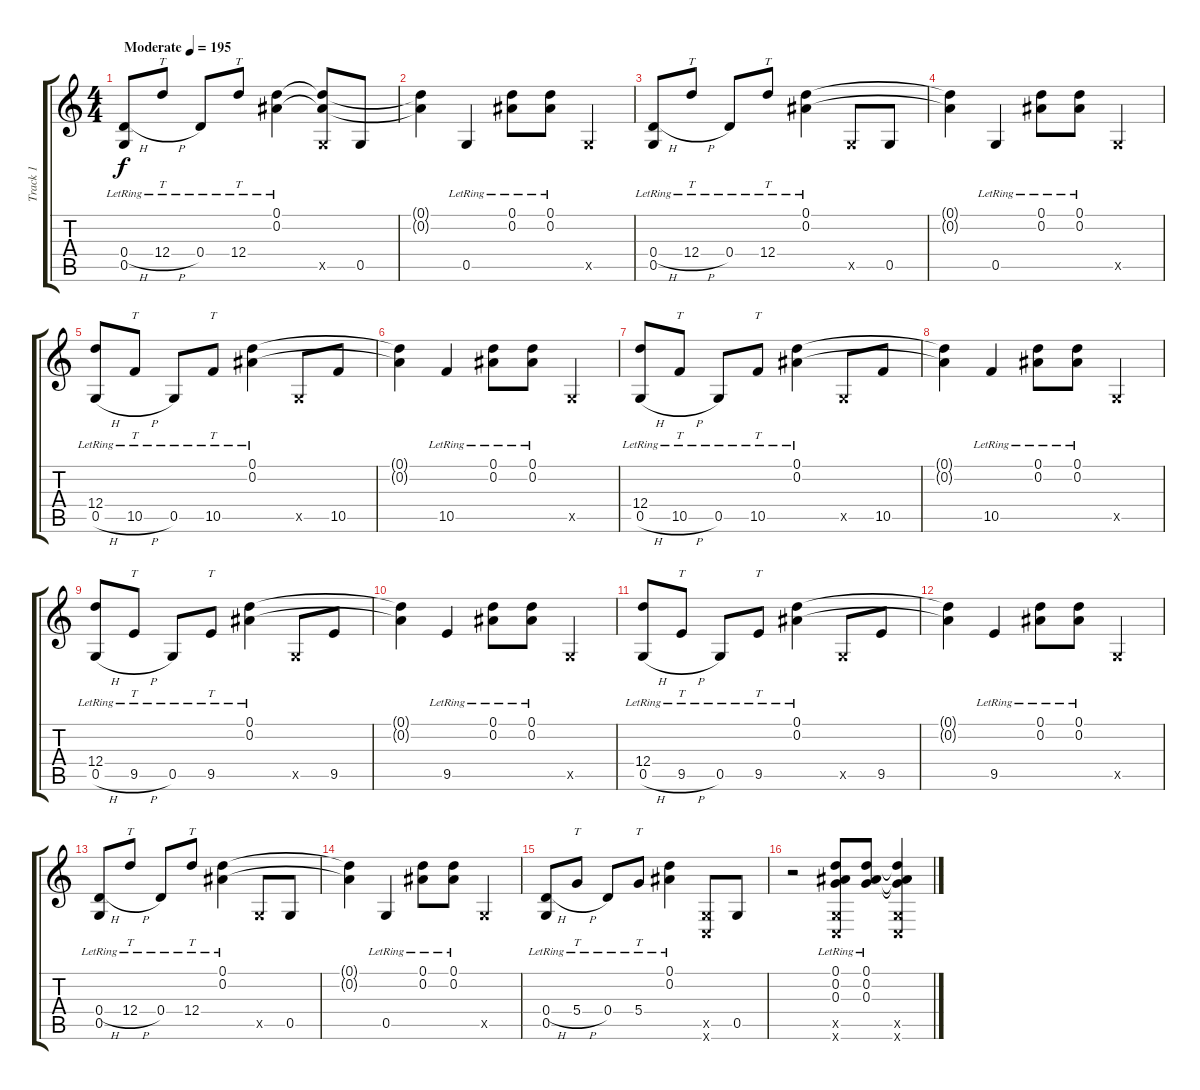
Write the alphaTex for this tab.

\track ("Track 1" "Track 1") {instrument acousticguitarsteel}
\staff {score tabs}
\tuning (D4 Bb3 G3 D3 G2 C2) {hide}
\ts (4 4)
\tempo (195 "Moderate")
\clef g2
\ks c
(0.4{h lr} 0.5{lr}).8{dy f instrument acousticguitarsteel} 12.4{h lr}.8{tt} 0.4{lr}.8 12.4{lr}.8{tt} (0.1{lr} 0.2{lr}).4 (0.1{t} 0.2{t} 0.5{x}).8 0.5.8 |
(0.1{t} 0.2{t}).4 0.5{lr}.4 (0.1{lr} 0.2{lr}).8 (0.1{lr} 0.2{lr}).8 0.5{x}.4 |
(0.4{h lr} 0.5{lr}).8 12.4{h lr}.8{tt} 0.4{lr}.8 12.4{lr}.8{tt} (0.1{lr} 0.2{lr}).4 0.5{x}.8 0.5.8 |
(0.1{t} 0.2{t}).4 0.5{lr}.4 (0.1{lr} 0.2{lr}).8 (0.1{lr} 0.2{lr}).8 0.5{x}.4 |
(12.4{lr} 0.5{h lr}).8 10.5{h lr}.8{tt} 0.5{lr}.8 10.5{lr}.8{tt} (0.1{lr} 0.2{lr}).4 0.5{x}.8 10.5.8 |
(0.1{t} 0.2{t}).4 10.5{lr}.4 (0.1{lr} 0.2{lr}).8 (0.1{lr} 0.2{lr}).8 0.5{x}.4 |
(12.4{lr} 0.5{h lr}).8 10.5{h lr}.8{tt} 0.5{lr}.8 10.5{lr}.8{tt} (0.1{lr} 0.2{lr}).4 0.5{x}.8 10.5.8 |
(0.1{t} 0.2{t}).4 10.5{lr}.4 (0.1{lr} 0.2{lr}).8 (0.1{lr} 0.2{lr}).8 0.5{x}.4 |
(12.4{lr} 0.5{h lr}).8 9.5{h lr}.8{tt} 0.5{lr}.8 9.5{lr}.8{tt} (0.1{lr} 0.2{lr}).4 0.5{x}.8 9.5.8 |
(0.1{t} 0.2{t}).4 9.5{lr}.4 (0.1{lr} 0.2{lr}).8 (0.1{lr} 0.2{lr}).8 0.5{x}.4 |
(12.4{lr} 0.5{h lr}).8 9.5{h lr}.8{tt} 0.5{lr}.8 9.5{lr}.8{tt} (0.1{lr} 0.2{lr}).4 0.5{x}.8 9.5.8 |
(0.1{t} 0.2{t}).4 9.5{lr}.4 (0.1{lr} 0.2{lr}).8 (0.1{lr} 0.2{lr}).8 0.5{x}.4 |
(0.4{h lr} 0.5{lr}).8 12.4{h lr}.8{tt} 0.4{lr}.8 12.4{lr}.8{tt} (0.1{lr} 0.2{lr}).4 0.5{x}.8 0.5.8 |
(0.1{t} 0.2{t}).4 0.5{lr}.4 (0.1{lr} 0.2{lr}).8 (0.1{lr} 0.2{lr}).8 0.5{x}.4 |
(0.4{h lr} 0.5{lr}).8 5.4{h lr}.8{tt} 0.4{lr}.8 5.4{lr}.8{tt} (0.1{lr} 0.2{lr}).4 (0.5{x} 0.6{x}).8 0.5.8 |
r.2 (0.1{lr} 0.2{lr} 0.3{lr} 0.5{x} 0.6{x}).8 (0.1{lr} 0.2{lr} 0.3{lr}).8 (0.1{t} 0.2{t} 0.3{t} 0.5{x} 0.6{x}).4
